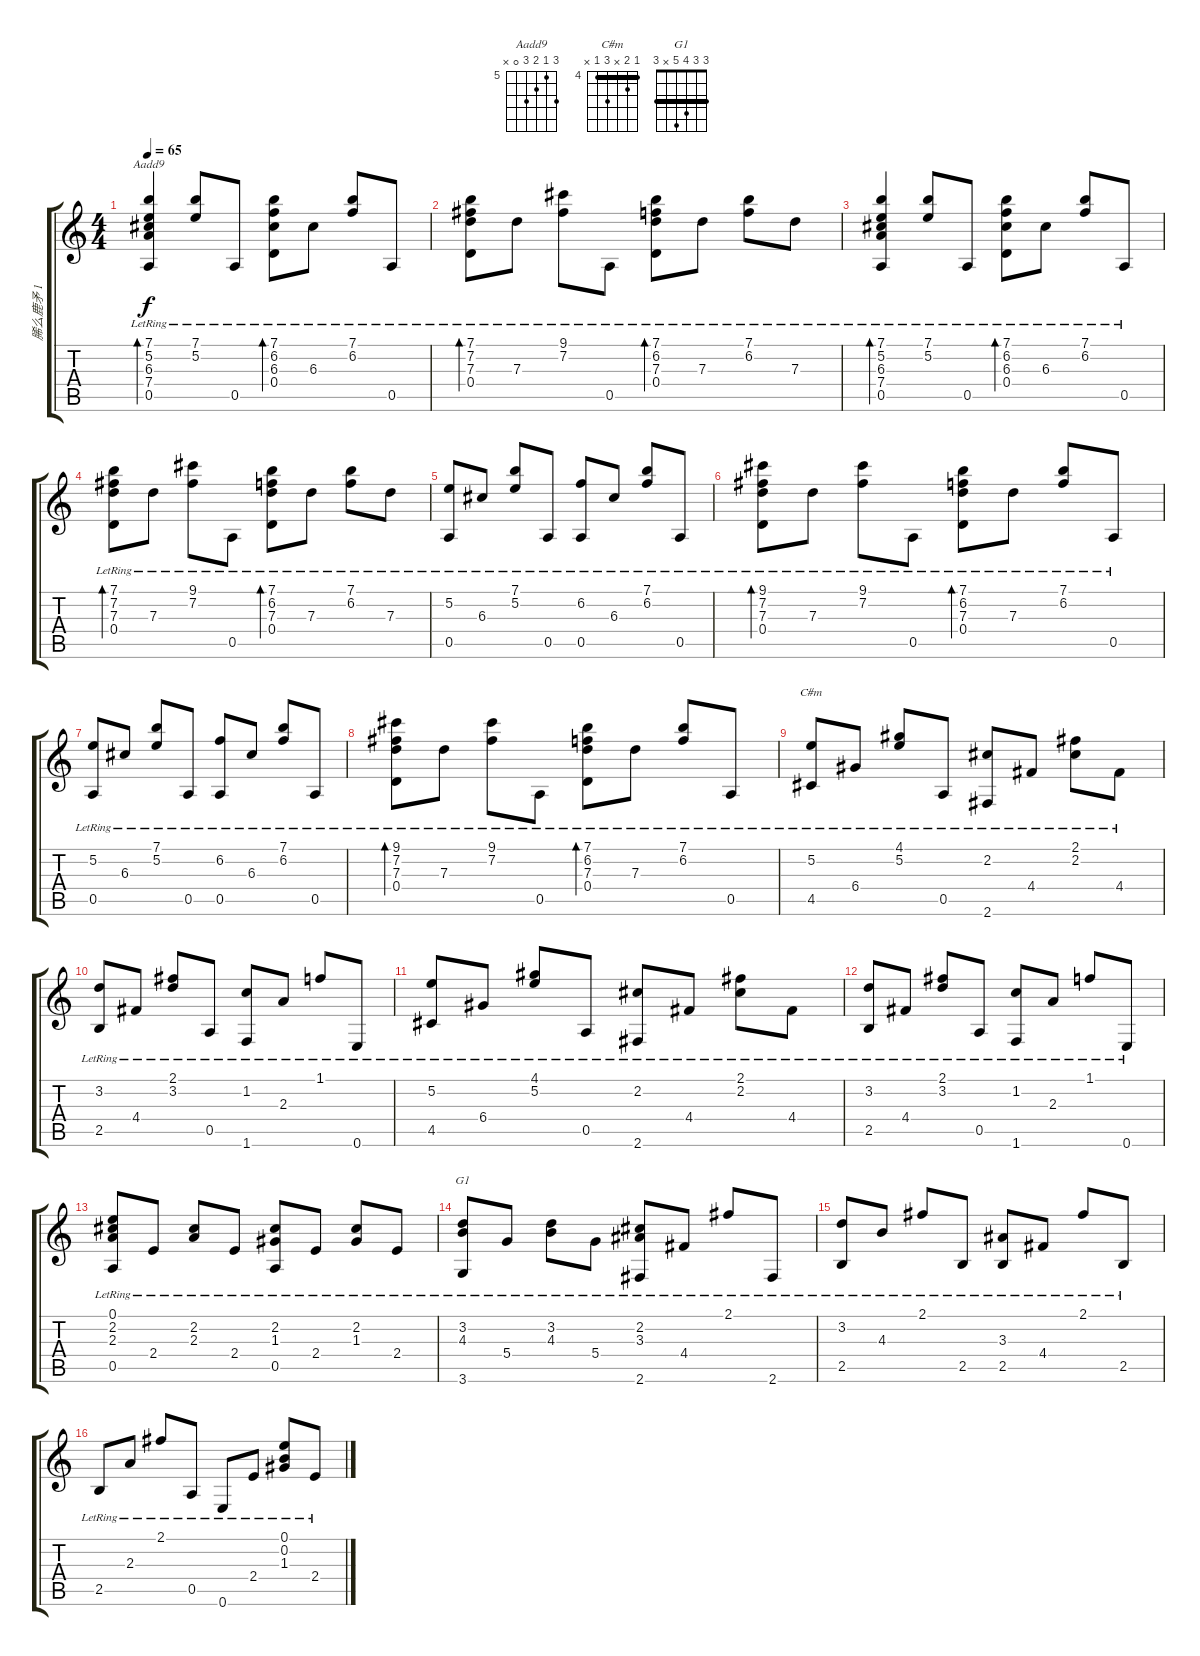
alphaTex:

\track ("脪么鹿矛 1" "脪么鹿矛 1") {instrument acousticguitarnylon}
\staff {score tabs}
\tuning (E4 B3 G3 D3 A2 E2) {hide}
\chord ("Aadd9" 7 5 6 7 0 x) {firstfret 5}
\chord ("C#m" 4 5 x 6 4 x) {firstfret 4 barre 4}
\chord ("G1" 3 3 4 5 x 3) {barre 3}
\ts (4 4)
\tempo 65
\clef g2
\ks c
(7.1{lr} 5.2{lr} 6.3{lr} 7.4{lr} 0.5{lr}).4{bd 120 ch "Aadd9" dy f instrument acousticguitarnylon} (7.1{lr} 5.2{lr}).8 0.5{lr}.8 (7.1{lr} 6.2{lr} 6.3{lr} 0.4).8{bd 30} 6.3{lr}.8 (7.1{lr} 6.2{lr}).8 0.5{lr}.8 |
(7.1{lr} 7.2{lr} 7.3{lr} 0.4).8{bd 30} 7.3{lr}.8 (9.1{lr} 7.2{lr}).8 0.5{lr}.8 (7.1{lr} 6.2{lr} 7.3{lr} 0.4).8{bd 30} 7.3{lr}.8 (7.1{lr} 6.2{lr}).8 7.3{lr}.8 |
(7.1{lr} 5.2{lr} 6.3{lr} 7.4{lr} 0.5{lr}).4{bd 120} (7.1{lr} 5.2{lr}).8 0.5{lr}.8 (7.1{lr} 6.2{lr} 6.3{lr} 0.4).8{bd 30} 6.3{lr}.8 (7.1{lr} 6.2{lr}).8 0.5{lr}.8 |
(7.1{lr} 7.2{lr} 7.3{lr} 0.4).8{bd 30} 7.3{lr}.8 (9.1{lr} 7.2{lr}).8 0.5{lr}.8 (7.1{lr} 6.2{lr} 7.3{lr} 0.4).8{bd 30} 7.3{lr}.8 (7.1{lr} 6.2{lr}).8 7.3{lr}.8 |
(5.2{lr} 0.5{lr}).8 6.3{lr}.8 (7.1{lr} 5.2{lr}).8 0.5{lr}.8 (6.2{lr} 0.5{lr}).8 6.3{lr}.8 (7.1{lr} 6.2{lr}).8 0.5{lr}.8 |
(9.1{lr} 7.2{lr} 7.3{lr} 0.4{lr}).8{bd 30} 7.3{lr}.8 (9.1{lr} 7.2{lr}).8 0.5{lr}.8 (7.1{lr} 6.2{lr} 7.3{lr} 0.4{lr}).8{bd 30} 7.3{lr}.8 (7.1{lr} 6.2{lr}).8 0.5{lr}.8 |
(5.2{lr} 0.5{lr}).8 6.3{lr}.8 (7.1{lr} 5.2{lr}).8 0.5{lr}.8 (6.2{lr} 0.5{lr}).8 6.3{lr}.8 (7.1{lr} 6.2{lr}).8 0.5{lr}.8 |
(9.1{lr} 7.2{lr} 7.3{lr} 0.4{lr}).8{bd 30} 7.3{lr}.8 (9.1{lr} 7.2{lr}).8 0.5{lr}.8 (7.1{lr} 6.2{lr} 7.3{lr} 0.4{lr}).8{bd 30} 7.3{lr}.8 (7.1{lr} 6.2{lr}).8 0.5{lr}.8 |
(5.2{lr} 4.5{lr}).8{ch "C#m"} 6.4{lr}.8 (4.1{lr} 5.2{lr}).8 0.5{lr}.8 (2.2{lr} 2.6).8 4.4{lr}.8 (2.1{lr} 2.2{lr}).8 4.4{lr}.8 |
(3.2{lr} 2.5{lr}).8 4.4{lr}.8 (2.1{lr} 3.2{lr}).8 0.5{lr}.8 (1.2{lr} 1.6{lr}).8 2.3{lr}.8 1.1{lr}.8 0.6{lr}.8 |
(5.2{lr} 4.5{lr}).8 6.4{lr}.8 (4.1{lr} 5.2{lr}).8 0.5{lr}.8 (2.2{lr} 2.6{lr}).8 4.4{lr}.8 (2.1{lr} 2.2{lr}).8 4.4{lr}.8 |
(3.2{lr} 2.5{lr}).8 4.4{lr}.8 (2.1{lr} 3.2{lr}).8 0.5{lr}.8 (1.2{lr} 1.6{lr}).8 2.3{lr}.8 1.1{lr}.8 0.6{lr}.8 |
(0.1{lr} 2.2{lr} 2.3{lr} 0.5{lr}).8 2.4{lr}.8 (2.2{lr} 2.3{lr}).8 2.4{lr}.8 (2.2{lr} 1.3{lr} 0.5{lr}).8 2.4{lr}.8 (2.2{lr} 1.3{lr}).8 2.4{lr}.8 |
(3.2{lr} 4.3{lr} 3.6{lr}).8{ch "G1"} 5.4{lr}.8 (3.2{lr} 4.3{lr}).8 5.4{lr}.8 (2.2{lr} 3.3{lr} 2.6{lr}).8 4.4{lr}.8 2.1{lr}.8 2.6{lr}.8 |
(3.2{lr} 2.5{lr}).8 4.3{lr}.8 2.1{lr}.8 2.5{lr}.8 (3.3{lr} 2.5{lr}).8 4.4{lr}.8 2.1{lr}.8 2.5{lr}.8 |
2.5{lr}.8 2.3{lr}.8 2.1{lr}.8 0.5{lr}.8 0.6{lr}.8 2.4{lr}.8 (0.1{lr} 0.2{lr} 1.3{lr}).8 2.4{lr}.8
